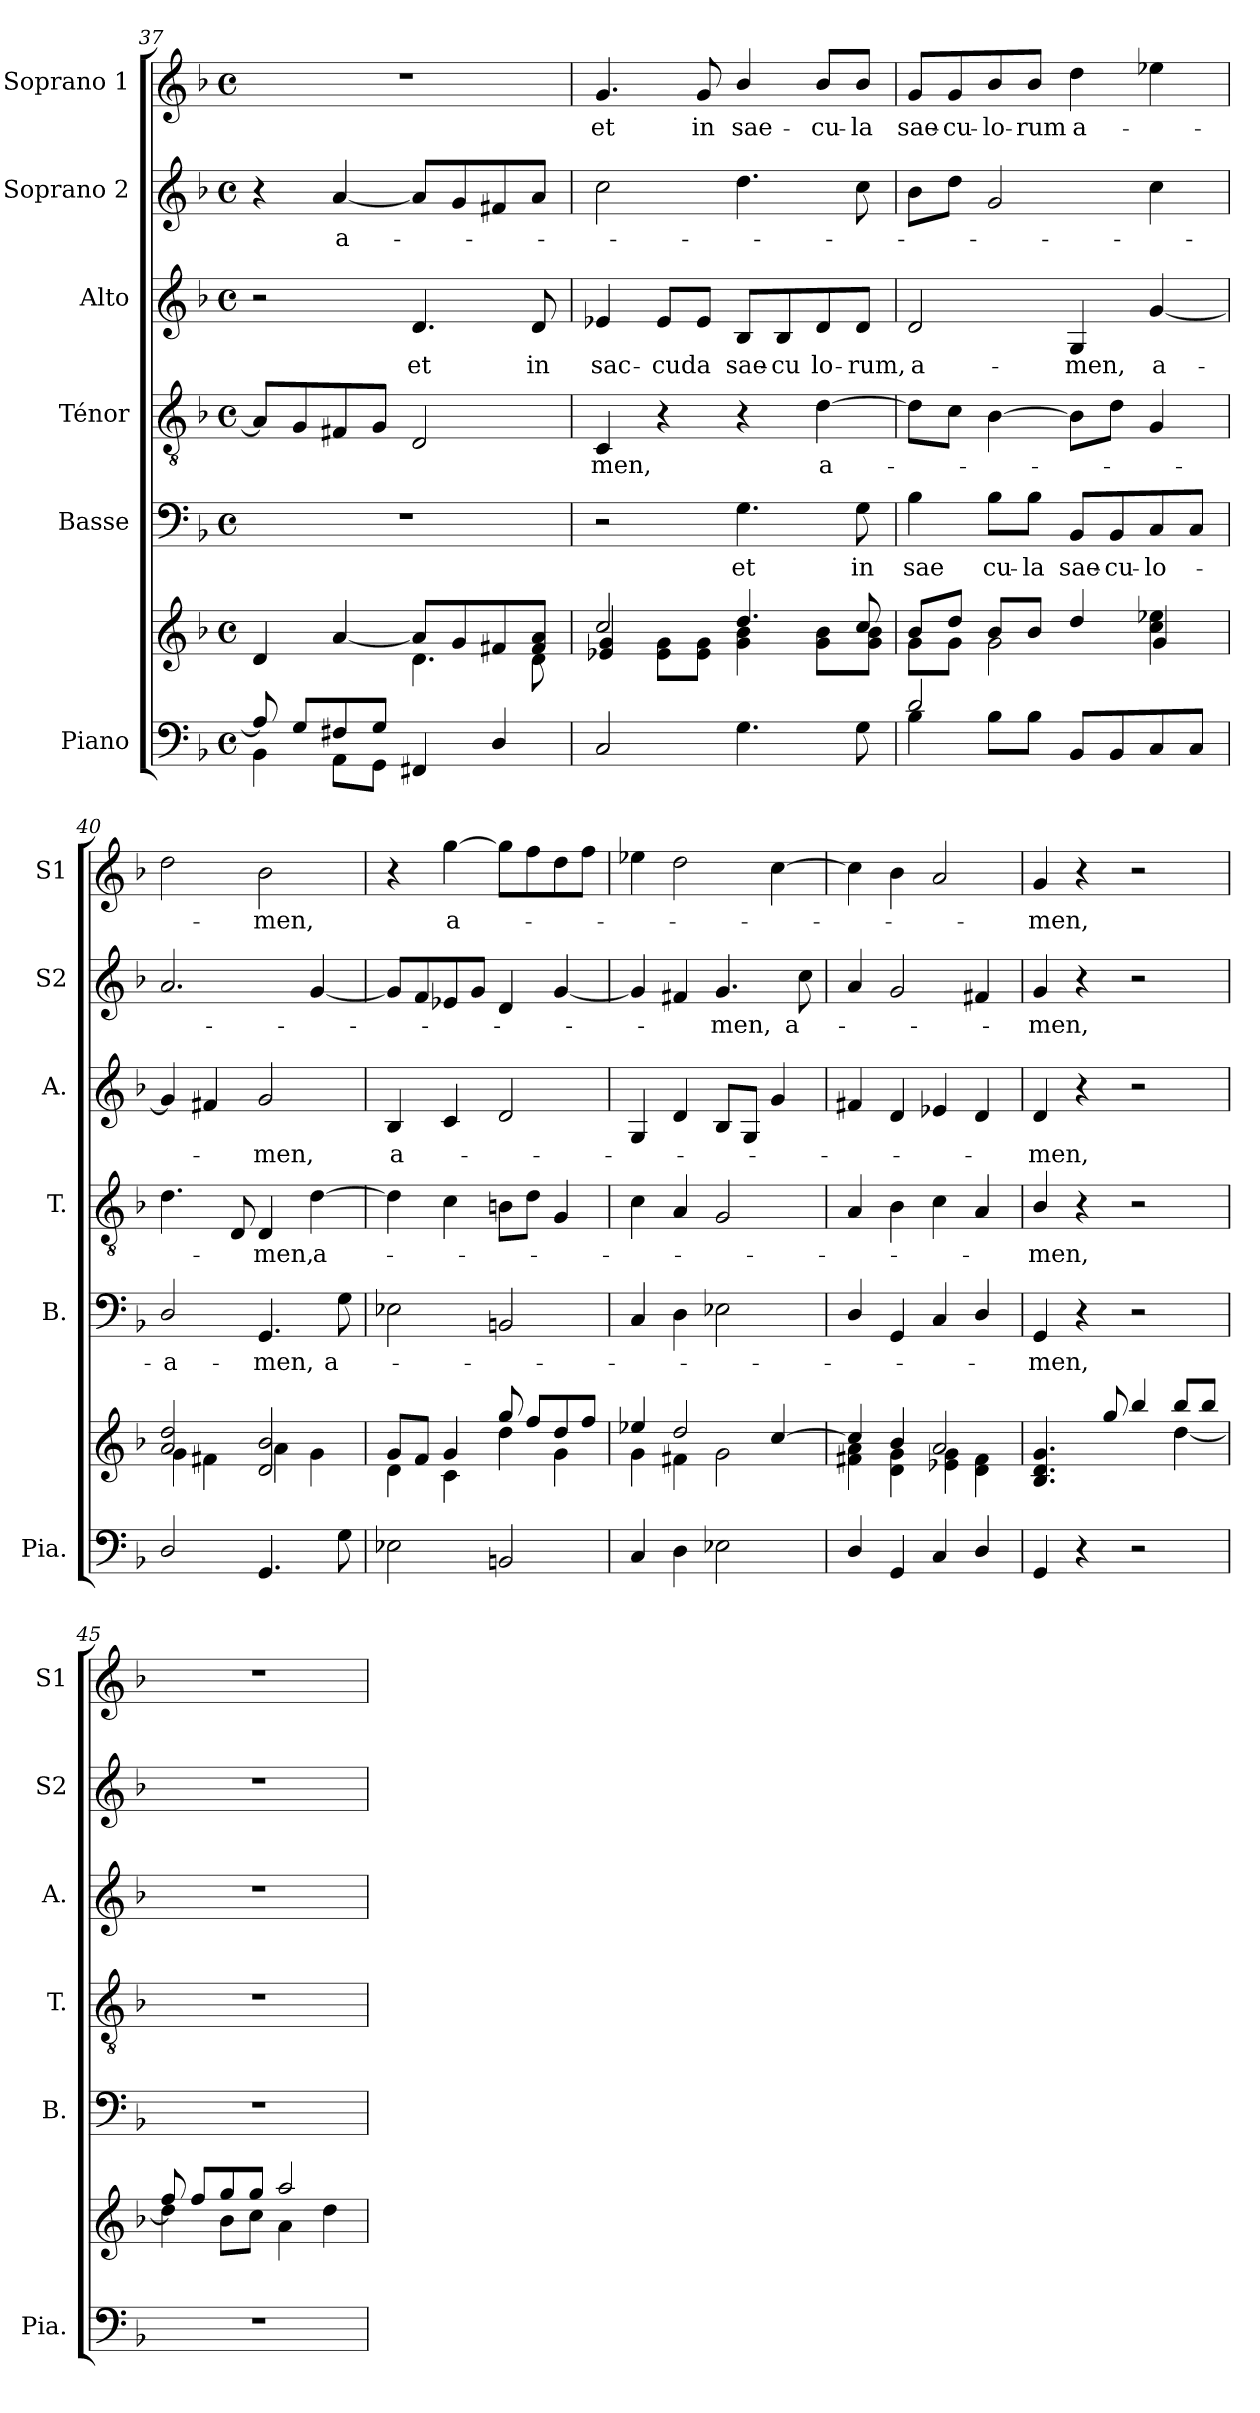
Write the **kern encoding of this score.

**kern	**kern	**kern	**text	**kern	**text	**kern	**text	**kern	**text	**kern	**text
*part6	*part6	*part5	*part5	*part4	*part4	*part3	*part3	*part2	*part2	*part1	*part1
*staff7	*staff6	*staff5	*staff5	*staff4	*staff4	*staff3	*staff3	*staff2	*staff2	*staff1	*staff1
*I"Piano	*	*I"Basse	*	*I"Ténor	*	*I"Alto	*	*I"Soprano 2	*	*I"Soprano 1	*
*I'Pia.	*	*I'B.	*	*I'T.	*	*I'A.	*	*I'S2	*	*I'S1	*
*clefF4	*clefG2	*clefF4	*	*clefGv2	*	*clefG2	*	*clefG2	*	*clefG2	*
*k[b-]	*k[b-]	*k[b-]	*	*k[b-]	*	*k[b-]	*	*k[b-]	*	*k[b-]	*
*M4/4	*M4/4	*M4/4	*	*M4/4	*	*M4/4	*	*M4/4	*	*M4/4	*
*met(c)	*met(c)	*met(c)	*	*met(c)	*	*met(c)	*	*met(c)	*	*met(c)	*
=37	=37	=37	=37	=37	=37	=37	=37	=37	=37	=37	=37
*^	*^	*	*	*	*	*	*	*	*	*	*
8A/]	4BB-\	4d/	2ryy	1r	.	8A/L]	.	2r	.	4r	.	1r	.
8G/L	.	.	.	.	.	8G/	.	.	.	.	.	.	.
!	!	!	!	!	!	!	!	!	!	!	!LO:LY:b	!	!
8F#X/	8AA\L	[4a/	.	.	.	8F#X/	.	.	.	[4a/	a-	.	.
8G/J	8GG\J	.	.	.	.	8G/J	.	.	.	.	.	.	.
!	!	!	!	!	!	!	!	!	!LO:LY:b	!	!	!	!
4FF#X/	2ryy	8a/L]	4.d\	.	.	2D/	.	4.d/	-et	8a/L]	.	.	.
.	.	8g/	.	.	.	.	.	.	.	8g/	.	.	.
4D/	.	8f#X/	.	.	.	.	.	.	.	8f#X/	.	.	.
!	!	!	!	!	!	!	!	!	!LO:LY:b	!	!	!	!
.	.	8f#/ 8a/J	8d\	.	.	.	.	8d/	in	8a/J	.	.	.
*v	*v	*	*	*	*	*	*	*	*	*	*	*	*
!!LO:LB:g=z
=38	=38	=38	=38	=38	=38	=38	=38	=38	=38	=38	=38	=38
!	!	!	!	!	!	!LO:LY:b	!	!LO:LY:b	!	!	!	!LO:LY:b
2C/	2cc/	4e-X/ 4g/	2r	.	4C/	-men,	4e-X/	sac-	2cc\	.	4.g/	et
!	!	!	!	!	!	!	!	!LO:LY:b	!	!	!	!
.	.	8e-\ 8g\L	.	.	4r	.	8e-/L	-cuda	.	.	.	.
!	!	!	!	!	!	!	!	!	!	!	!	!LO:LY:b
.	.	8e-\ 8g\J	.	.	.	.	8e-/J	.	.	.	8g/	in
!	!	!	!	!LO:LY:b	!	!	!	!LO:LY:b	!	!	!	!LO:LY:b
4.G\	4.dd/	4g\ 4b-\	4.G\	et	4r	.	8B-/L	sae-	4.dd\	.	4b-/	sae-
!	!	!	!	!	!	!	!	!LO:LY:b	!	!	!	!
.	.	.	.	.	.	.	8B-/	-cu	.	.	.	.
!	!	!	!	!	!	!LO:LY:b	!	!LO:LY:b	!	!	!	!LO:LY:b
.	.	8g\ 8b-\L	.	.	[4d\	a-	8d/	lo-	.	.	8b-/L	-cu-
!	!	!	!	!LO:LY:b	!	!	!	!LO:LY:b	!	!	!	!LO:LY:b
8G\	8cc/	8g\ 8b-\J	8G\	in	.	.	8d/J	-rum,	8cc\	.	8b-/J	-la
=39	=39	=39	=39	=39	=39	=39	=39	=39	=39	=39	=39	=39
*^	*	*	*	*	*	*	*	*	*	*	*	*
!	!	!	!	!	!LO:LY:b	!	!	!	!LO:LY:b	!	!	!	!LO:LY:b
2d/	4B-\	8b-/L	8g\L	4B-\	sae	8d\L]	.	2d/	a-	8b-\L	.	8g/L	sae-
!	!	!	!	!	!	!	!	!	!	!	!	!	!LO:LY:b
.	.	8dd/J	8g\J	.	.	8c\J	.	.	.	8dd\J	.	8g/	-cu-
!	!	!	!	!	!LO:LY:b	!	!	!	!	!	!	!	!LO:LY:b
.	8B-\L	8b-/L	2g\	8B-\L	cu-	[4B-\	.	.	.	2g/	.	8b-/	-lo-
!	!	!	!	!	!LO:LY:b	!	!	!	!	!	!	!	!LO:LY:b
.	8B-\J	8b-/J	.	8B-\J	-la	.	.	.	.	.	.	8b-/J	-rum
!	!	!	!	!	!LO:LY:b	!	!	!	!LO:LY:b	!	!	!	!LO:LY:b
8BB-/L	2ryy	4dd/	.	8BB-/L	sae-	8B-\L]	.	4G/	-men,	.	.	4dd\	a-
!	!	!	!	!	!LO:LY:b	!	!	!	!	!	!	!	!
8BB-/	.	.	.	8BB-/	-cu-	8d\J	.	.	.	.	.	.	.
!	!	!	!	!	!LO:LY:b	!	!	!	!LO:LY:b	!	!	!	!
8C/	.	4cc\ 4ee-X\	4g/	8C/	-lo-	4G/	.	[4g/	a-	4cc\	.	4ee-X\	.
8C/J	.	.	.	8C/J	.	.	.	.	.	.	.	.	.
*v	*v	*	*	*	*	*	*	*	*	*	*	*	*
=40	=40	=40	=40	=40	=40	=40	=40	=40	=40	=40	=40	=40
!	!	!	!	!LO:LY:b	!	!	!	!	!	!	!	!
2D/	2a/ 2dd/	4g\	2D/	-a-	4.d\	.	4g/]	.	2.a/	.	2dd\	.
.	.	4f#X\	.	.	.	.	4f#X/	.	.	.	.	.
.	.	.	.	.	8D/	.	.	.	.	.	.	.
!	!	!	!	!LO:LY:b	!	!LO:LY:b	!	!LO:LY:b	!	!	!	!LO:LY:b
4.GG/	2d/ 2b-/	4a\	4.GG/	-men,	4D/	-men,	2g/	-men,	.	.	2b-\	-men,
!	!	!	!	!	!	!LO:LY:b	!	!	!	!	!	!
.	.	4g\	.	.	[4d\	a-	.	.	[4g/	.	.	.
!	!	!	!	!LO:LY:b	!	!	!	!	!	!	!	!
8G\	.	.	8G\	a-	.	.	.	.	.	.	.	.
=41	=41	=41	=41	=41	=41	=41	=41	=41	=41	=41	=41	=41
!	!	!	!	!	!	!	!	!LO:LY:b	!	!	!	!
2E-X\	8g/L	4d\	2E-X\	.	4d\]	.	4B-/	a-	8g/L]	.	4r	.
.	8f/J	.	.	.	.	.	.	.	8f/	.	.	.
!	!	!	!	!	!	!	!	!	!	!	!	!LO:LY:b
.	4g/	4c\	.	.	4c\	.	4c/	.	8e-X/	.	[4gg\	a-
.	.	.	.	.	.	.	.	.	8g/J	.	.	.
2BBn/	8gg/	4dd\	2BBn/	.	8Bn\L	.	2d/	.	4d/	.	8gg\L]	.
.	8ff/L	.	.	.	8d\J	.	.	.	.	.	8ff\	.
.	8dd/	4g\	.	.	4G/	.	.	.	[4g/	.	8dd\	.
.	8ff/J	.	.	.	.	.	.	.	.	.	8ff\J	.
!!LO:PB:g=z
=42	=42	=42	=42	=42	=42	=42	=42	=42	=42	=42	=42	=42
4C/	4ee-X/	4g\	4C/	.	4c\	.	4G/	.	4g/]	.	4ee-X\	.
4D\	2dd/	4f#X\	4D\	.	4A/	.	4d/	.	4f#X/	.	2dd\	.
!	!	!	!	!	!	!	!	!	!	!LO:LY:b	!	!
2E-X\	.	2g\	2E-X\	.	2G/	.	8B-/L	.	4.g/	-men,	.	.
.	.	.	.	.	.	.	8G/J	.	.	.	.	.
.	[4cc/	.	.	.	.	.	4g/	.	.	.	[4cc\	.
!	!	!	!	!	!	!	!	!	!	!LO:LY:b	!	!
.	.	.	.	.	.	.	.	.	8cc\	a-	.	.
=43	=43	=43	=43	=43	=43	=43	=43	=43	=43	=43	=43	=43
4D/	4cc/]	4f#X\ 4a\	4D/	.	4A/	.	4f#X/	.	4a/	.	4cc\]	.
4GG/	4b-/	4d\ 4g\	4GG/	.	4B-\	.	4d/	.	2g/	.	4b-\	.
4C/	2a/	4e-X\ 4g\	4C/	.	4c\	.	4e-X/	.	.	.	2a/	.
4D/	.	4d\ 4f#\	4D/	.	4A/	.	4d/	.	4f#X/	.	.	.
=44	=44	=44	=44	=44	=44	=44	=44	=44	=44	=44	=44	=44
!	!	!	!	!LO:LY:b	!	!LO:LY:b	!	!LO:LY:b	!	!LO:LY:b	!	!LO:LY:b
4GG/	4.B-/ 4.d/ 4.g/	2.ryy	4GG/	men,	4B-/	-men,	4d/	-men,	4g/	-men,	4g/	-men,
4r	.	.	4r	.	4r	.	4r	.	4r	.	4r	.
.	8gg/	.	.	.	.	.	.	.	.	.	.	.
2r	4bb-/	.	2r	.	2r	.	2r	.	2r	.	2r	.
.	8bb-/L	[4dd\	.	.	.	.	.	.	.	.	.	.
.	8bb-/J	.	.	.	.	.	.	.	.	.	.	.
=45	=45	=45	=45	=45	=45	=45	=45	=45	=45	=45	=45	=45
1r	8ff/	4dd\]	1rF	.	1r	.	1rdd	.	1rdd	.	1rdd	.
.	8ff/L	.	.	.	.	.	.	.	.	.	.	.
.	8gg/	8b-\L	.	.	.	.	.	.	.	.	.	.
.	8gg/J	8cc\J	.	.	.	.	.	.	.	.	.	.
.	2aa/	4a\	.	.	.	.	.	.	.	.	.	.
.	.	4dd\	.	.	.	.	.	.	.	.	.	.
*	*v	*v	*	*	*	*	*	*	*	*	*	*
=	=	=	=	=	=	=	=	=	=	=	=
*-	*-	*-	*-	*-	*-	*-	*-	*-	*-	*-	*-
